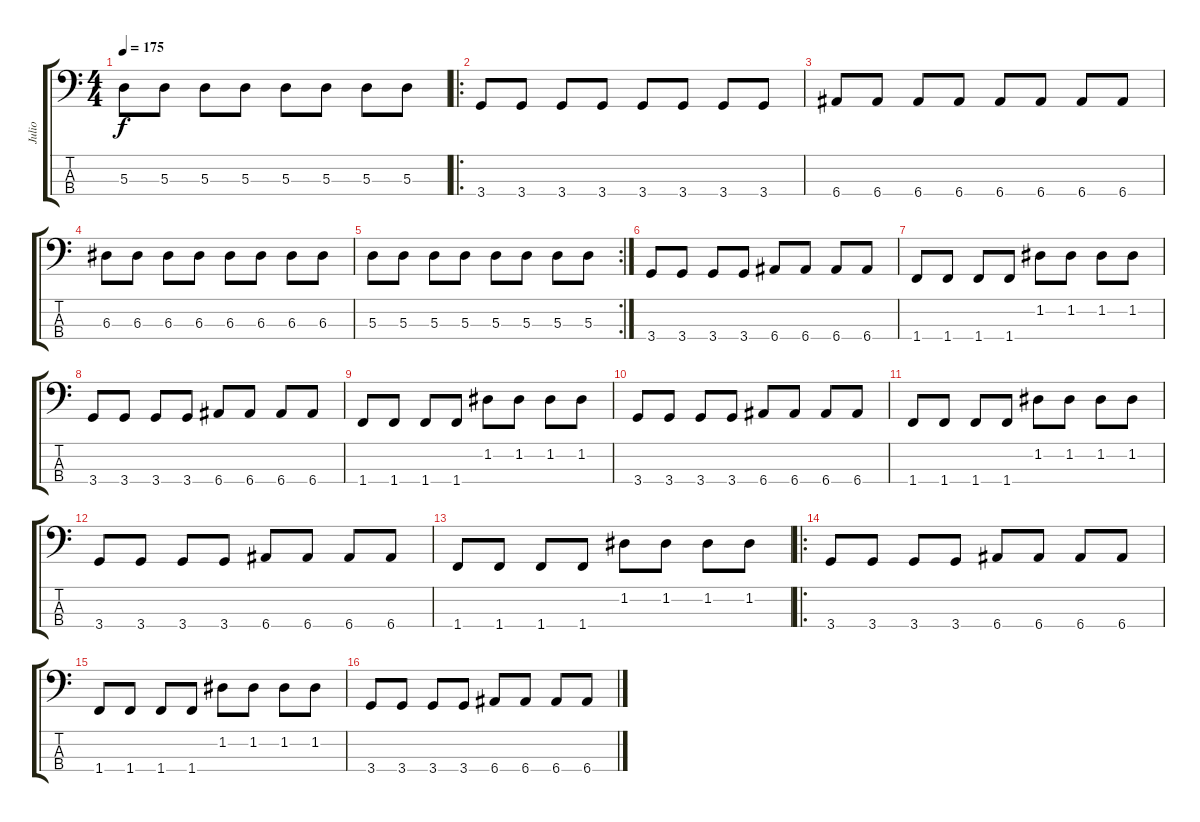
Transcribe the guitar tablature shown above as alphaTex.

\track ("Julio" "Julio") {instrument electricbassfinger}
\staff {score tabs}
\tuning (G2 D2 A1 E1) {hide}
\ts (4 4)
\tempo 175
\clef f4
\ks c
5.3.8{dy f} 5.3.8 5.3.8 5.3.8 5.3.8 5.3.8 5.3.8 5.3.8 |
\ro
3.4.8 3.4.8 3.4.8 3.4.8 3.4.8 3.4.8 3.4.8 3.4.8 |
6.4.8 6.4.8 6.4.8 6.4.8 6.4.8 6.4.8 6.4.8 6.4.8 |
6.3.8 6.3.8 6.3.8 6.3.8 6.3.8 6.3.8 6.3.8 6.3.8 |
\rc 2
5.3.8 5.3.8 5.3.8 5.3.8 5.3.8 5.3.8 5.3.8 5.3.8 |
3.4.8 3.4.8 3.4.8 3.4.8 6.4.8 6.4.8 6.4.8 6.4.8 |
1.4.8 1.4.8 1.4.8 1.4.8 1.2.8 1.2.8 1.2.8 1.2.8 |
3.4.8 3.4.8 3.4.8 3.4.8 6.4.8 6.4.8 6.4.8 6.4.8 |
1.4.8 1.4.8 1.4.8 1.4.8 1.2.8 1.2.8 1.2.8 1.2.8 |
3.4.8 3.4.8 3.4.8 3.4.8 6.4.8 6.4.8 6.4.8 6.4.8 |
1.4.8 1.4.8 1.4.8 1.4.8 1.2.8 1.2.8 1.2.8 1.2.8 |
3.4.8 3.4.8 3.4.8 3.4.8 6.4.8 6.4.8 6.4.8 6.4.8 |
1.4.8 1.4.8 1.4.8 1.4.8 1.2.8 1.2.8 1.2.8 1.2.8 |
\ro
3.4.8 3.4.8 3.4.8 3.4.8 6.4.8 6.4.8 6.4.8 6.4.8 |
1.4.8 1.4.8 1.4.8 1.4.8 1.2.8 1.2.8 1.2.8 1.2.8 |
3.4.8 3.4.8 3.4.8 3.4.8 6.4.8 6.4.8 6.4.8 6.4.8
